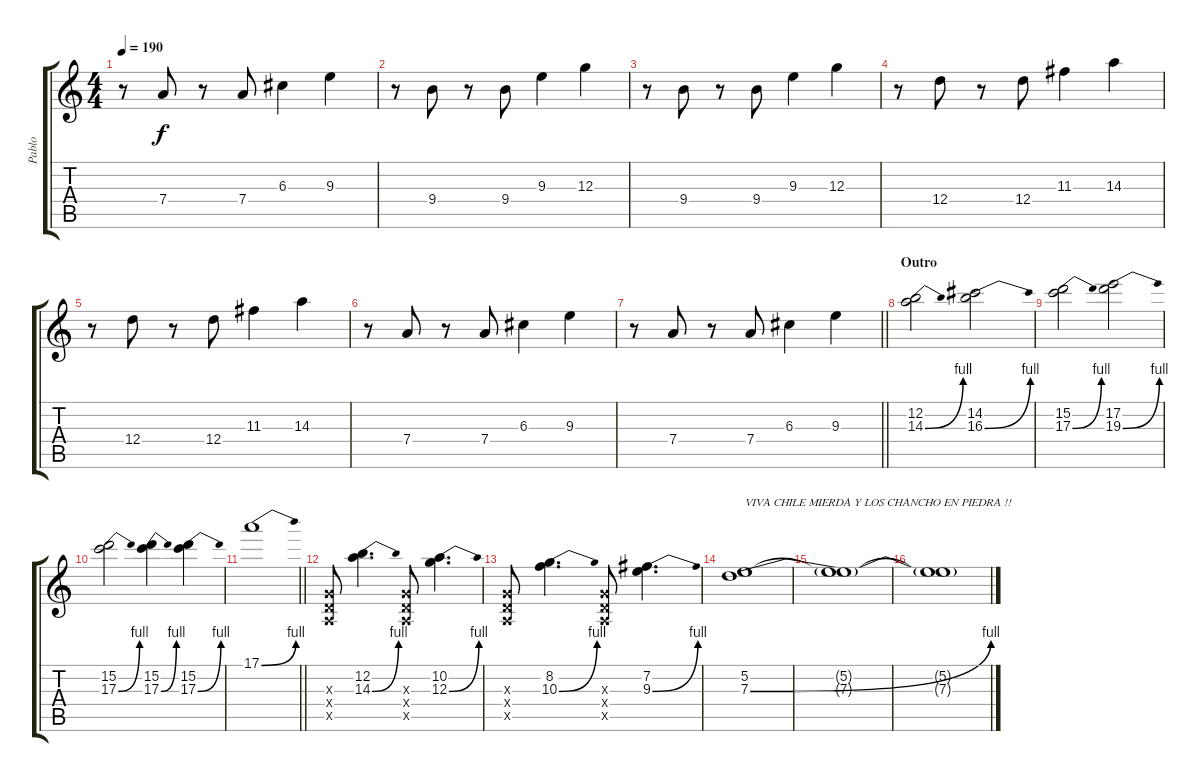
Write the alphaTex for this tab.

\track ("Pablo" "Pablo") {instrument distortionguitar}
\staff {score tabs}
\tuning (E4 B3 G3 D3 A2 E2) {hide}
\ts (4 4)
\tempo 190
\clef g2
\ks c
r.8{dy f} 7.4.8 r.8 7.4.8 6.3.4 9.3.4 |
r.8 9.4.8 r.8 9.4.8 9.3.4 12.3.4 |
r.8 9.4.8 r.8 9.4.8 9.3.4 12.3.4 |
r.8 12.4.8 r.8 12.4.8 11.3.4 14.3.4 |
r.8 12.4.8 r.8 12.4.8 11.3.4 14.3.4 |
r.8 7.4.8 r.8 7.4.8 6.3.4 9.3.4 |
\barLineRight lightlight
r.8 7.4.8 r.8 7.4.8 6.3.4 9.3.4 |
\section ("" "Outro")
(12.2 14.3{be (bend 0 0 60 4)}).2 (14.2 16.3{be (bend 0 0 60 4)}).2 |
(15.2 17.3{be (bend 0 0 60 4)}).2 (17.2 19.3{be (bend 0 0 60 4)}).2 |
(15.2 17.3{be (bend 0 0 60 4)}).2 (15.2 17.3{be (bend 0 0 60 4)}).4 (15.2 17.3{be (bend 0 0 60 4)}).4 |
\barLineRight lightlight
17.1{be (bend 0 0 60 4)}.1 |
(0.3{x} 0.4{x} 0.5{x}).8 (12.2 14.3{be (bend 0 0 60 4)}).4{d} (0.3{x} 0.4{x} 0.5{x}).8 (10.2 12.3{be (bend 0 0 60 4)}).4{d} |
(0.3{x} 0.4{x} 0.5{x}).8 (8.2 10.3{be (bend 0 0 60 4)}).4{d} (0.3{x} 0.4{x} 0.5{x}).8 (7.2 9.3{be (bend 0 0 60 4)}).4{d} |
(5.2 7.3{be (bend 0 0 60 4)}).1{txt "VIVA CHILE MIERDA Y LOS CHANCHO EN PIEDRA !!" volume 0} |
(5.2{t} 7.3{t}).1 |
(5.2{t} 7.3{t}).1
